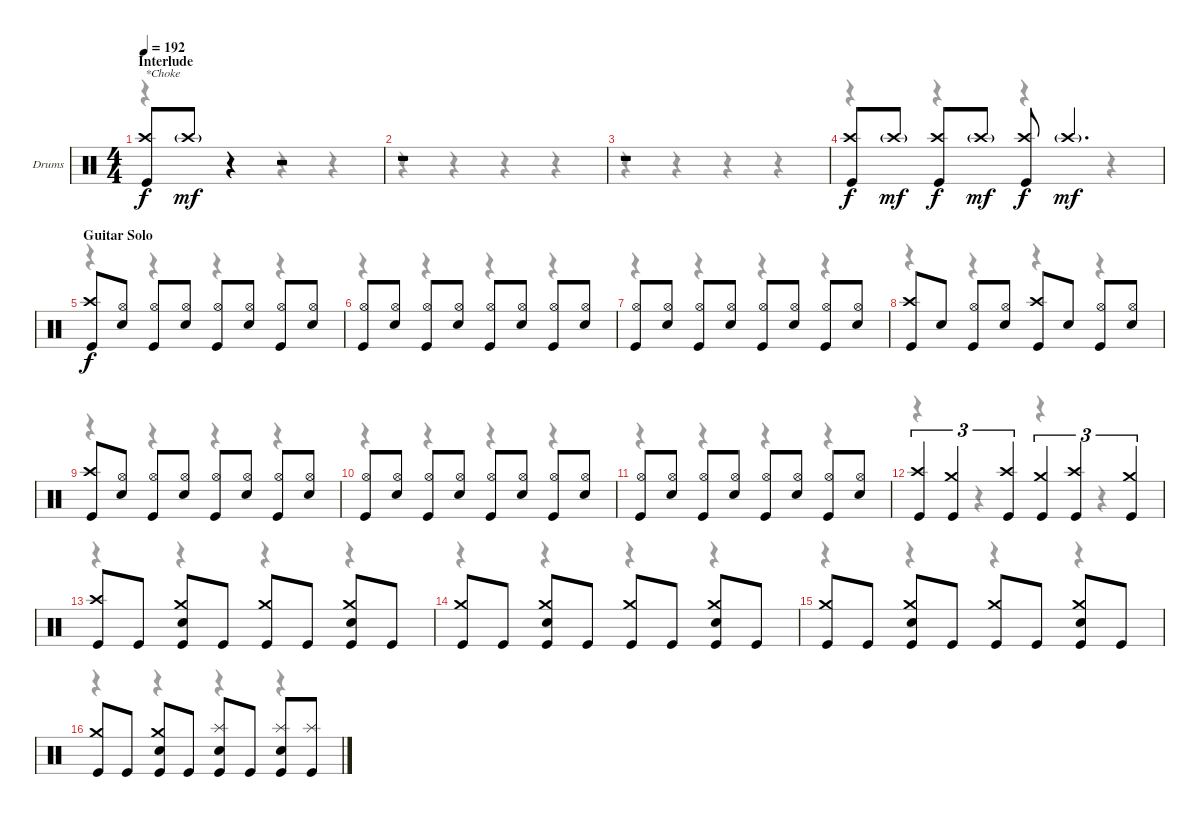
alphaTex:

\bracketExtendMode groupsimilarinstruments
\firstSystemTrackNameOrientation horizontal
\otherSystemsTrackNameOrientation horizontal
\track ("Drumkit" "Drums") {instrument percussion}
\staff {score}
\articulation defaults
\voice
\ts (4 4)
\section ("" "Interlude")
\tempo 192
\clef neutral
\ks c
("Crash high (hit)" "Kick (hit)").8{txt "*Choke" dy f} "Crash high (hit)"{g}.8{dy mf} r.4 r.2 |
r.1 |
r.1 |
("Crash high (hit)" "Kick (hit)").8{dy f} "Crash high (hit)"{g}.8{dy mf} ("Crash high (hit)" "Kick (hit)").8{dy f} "Crash high (hit)"{g}.8{dy mf} ("Crash high (hit)" "Kick (hit)").8{dy f} "Crash high (hit)"{g}.4{d dy mf} |
\section ("" "Guitar Solo")
("Crash high (hit)" "Kick (hit)").8{dy f} ("Hi-Hat (open)" "Snare (hit) 2").8 ("Hi-Hat (open)" "Kick (hit)").8 ("Hi-Hat (open)" "Snare (hit) 2").8 ("Hi-Hat (open)" "Kick (hit)").8 ("Hi-Hat (open)" "Snare (hit) 2").8 ("Hi-Hat (open)" "Kick (hit)").8 ("Hi-Hat (open)" "Snare (hit) 2").8 |
("Hi-Hat (open)" "Kick (hit)").8 ("Hi-Hat (open)" "Snare (hit) 2").8 ("Hi-Hat (open)" "Kick (hit)").8 ("Hi-Hat (open)" "Snare (hit) 2").8 ("Hi-Hat (open)" "Kick (hit)").8 ("Hi-Hat (open)" "Snare (hit) 2").8 ("Hi-Hat (open)" "Kick (hit)").8 ("Hi-Hat (open)" "Snare (hit) 2").8 |
("Hi-Hat (open)" "Kick (hit)").8 ("Hi-Hat (open)" "Snare (hit) 2").8 ("Hi-Hat (open)" "Kick (hit)").8 ("Hi-Hat (open)" "Snare (hit) 2").8 ("Hi-Hat (open)" "Kick (hit)").8 ("Hi-Hat (open)" "Snare (hit) 2").8 ("Hi-Hat (open)" "Kick (hit)").8 ("Hi-Hat (open)" "Snare (hit) 2").8 |
("Crash high (hit)" "Kick (hit)").8 "Snare (hit) 2".8 ("Hi-Hat (open)" "Kick (hit)").8 ("Hi-Hat (open)" "Snare (hit) 2").8 ("Crash high (hit)" "Kick (hit)").8 "Snare (hit) 2".8 ("Hi-Hat (open)" "Kick (hit)").8 ("Hi-Hat (open)" "Snare (hit) 2").8 |
("Crash high (hit)" "Kick (hit)").8 ("Hi-Hat (open)" "Snare (hit) 2").8 ("Hi-Hat (open)" "Kick (hit)").8 ("Hi-Hat (open)" "Snare (hit) 2").8 ("Hi-Hat (open)" "Kick (hit)").8 ("Hi-Hat (open)" "Snare (hit) 2").8 ("Hi-Hat (open)" "Kick (hit)").8 ("Hi-Hat (open)" "Snare (hit) 2").8 |
("Hi-Hat (open)" "Kick (hit)").8 ("Hi-Hat (open)" "Snare (hit) 2").8 ("Hi-Hat (open)" "Kick (hit)").8 ("Hi-Hat (open)" "Snare (hit) 2").8 ("Hi-Hat (open)" "Kick (hit)").8 ("Hi-Hat (open)" "Snare (hit) 2").8 ("Hi-Hat (open)" "Kick (hit)").8 ("Hi-Hat (open)" "Snare (hit) 2").8 |
("Hi-Hat (open)" "Kick (hit)").8 ("Hi-Hat (open)" "Snare (hit) 2").8 ("Hi-Hat (open)" "Kick (hit)").8 ("Hi-Hat (open)" "Snare (hit) 2").8 ("Hi-Hat (open)" "Kick (hit)").8 ("Hi-Hat (open)" "Snare (hit) 2").8 ("Hi-Hat (open)" "Kick (hit)").8 ("Hi-Hat (open)" "Snare (hit) 2").8 |
("Crash high (hit)" "Kick (hit)").4{tu (3 2)} ("Crash medium (hit)" "Kick (hit)").4{tu (3 2)} ("Crash high (hit)" "Kick (hit)").4{tu (3 2)} ("Crash medium (hit)" "Kick (hit)").4{tu (3 2)} ("Crash high (hit)" "Kick (hit)").4{tu (3 2)} ("Crash medium (hit)" "Kick (hit)").4{tu (3 2)} |
("Crash high (hit)" "Kick (hit)").8 "Kick (hit)".8 ("Crash medium (hit)" "Snare (hit) 2" "Kick (hit)").8 "Kick (hit)".8 ("Crash medium (hit)" "Kick (hit)").8 "Kick (hit)".8 ("Crash medium (hit)" "Snare (hit) 2" "Kick (hit)").8 "Kick (hit)".8 |
("Crash medium (hit)" "Kick (hit)").8 "Kick (hit)".8 ("Crash medium (hit)" "Snare (hit) 2" "Kick (hit)").8 "Kick (hit)".8 ("Crash medium (hit)" "Kick (hit)").8 "Kick (hit)".8 ("Crash medium (hit)" "Snare (hit) 2" "Kick (hit)").8 "Kick (hit)".8 |
("Crash medium (hit)" "Kick (hit)").8 "Kick (hit)".8 ("Crash medium (hit)" "Snare (hit) 2" "Kick (hit)").8 "Kick (hit)".8 ("Crash medium (hit)" "Kick (hit)").8 "Kick (hit)".8 ("Crash medium (hit)" "Snare (hit) 2" "Kick (hit)").8 "Kick (hit)".8 |
("Crash medium (hit)" "Kick (hit)").8 "Kick (hit)".8 ("Crash medium (hit)" "Snare (hit) 2" "Kick (hit)").8 "Kick (hit)".8 ("Splash (hit)" "Snare (hit) 2" "Kick (hit)").8 "Kick (hit)".8 ("Splash (hit)" "Snare (hit) 2" "Kick (hit)").8 ("Splash (hit)" "Kick (hit)").8
\voice
\clef neutral
\ottava regular
\simile none
\ks c
r.4{dy mf} r.4 r.4 r.4 |
r.4 r.4 r.4 r.4 |
r.4 r.4 r.4 r.4 |
r.4 r.4 r.4 r.4 |
r.4 r.4 r.4 r.4 |
r.4 r.4 r.4 r.4 |
r.4 r.4 r.4 r.4 |
r.4 r.4 r.4 r.4 |
r.4 r.4 r.4 r.4 |
r.4 r.4 r.4 r.4 |
r.4 r.4 r.4 r.4 |
r.4 r.4 r.4 r.4 |
r.4 r.4 r.4 r.4 |
r.4 r.4 r.4 r.4 |
r.4 r.4 r.4 r.4 |
r.4 r.4 r.4 r.4
